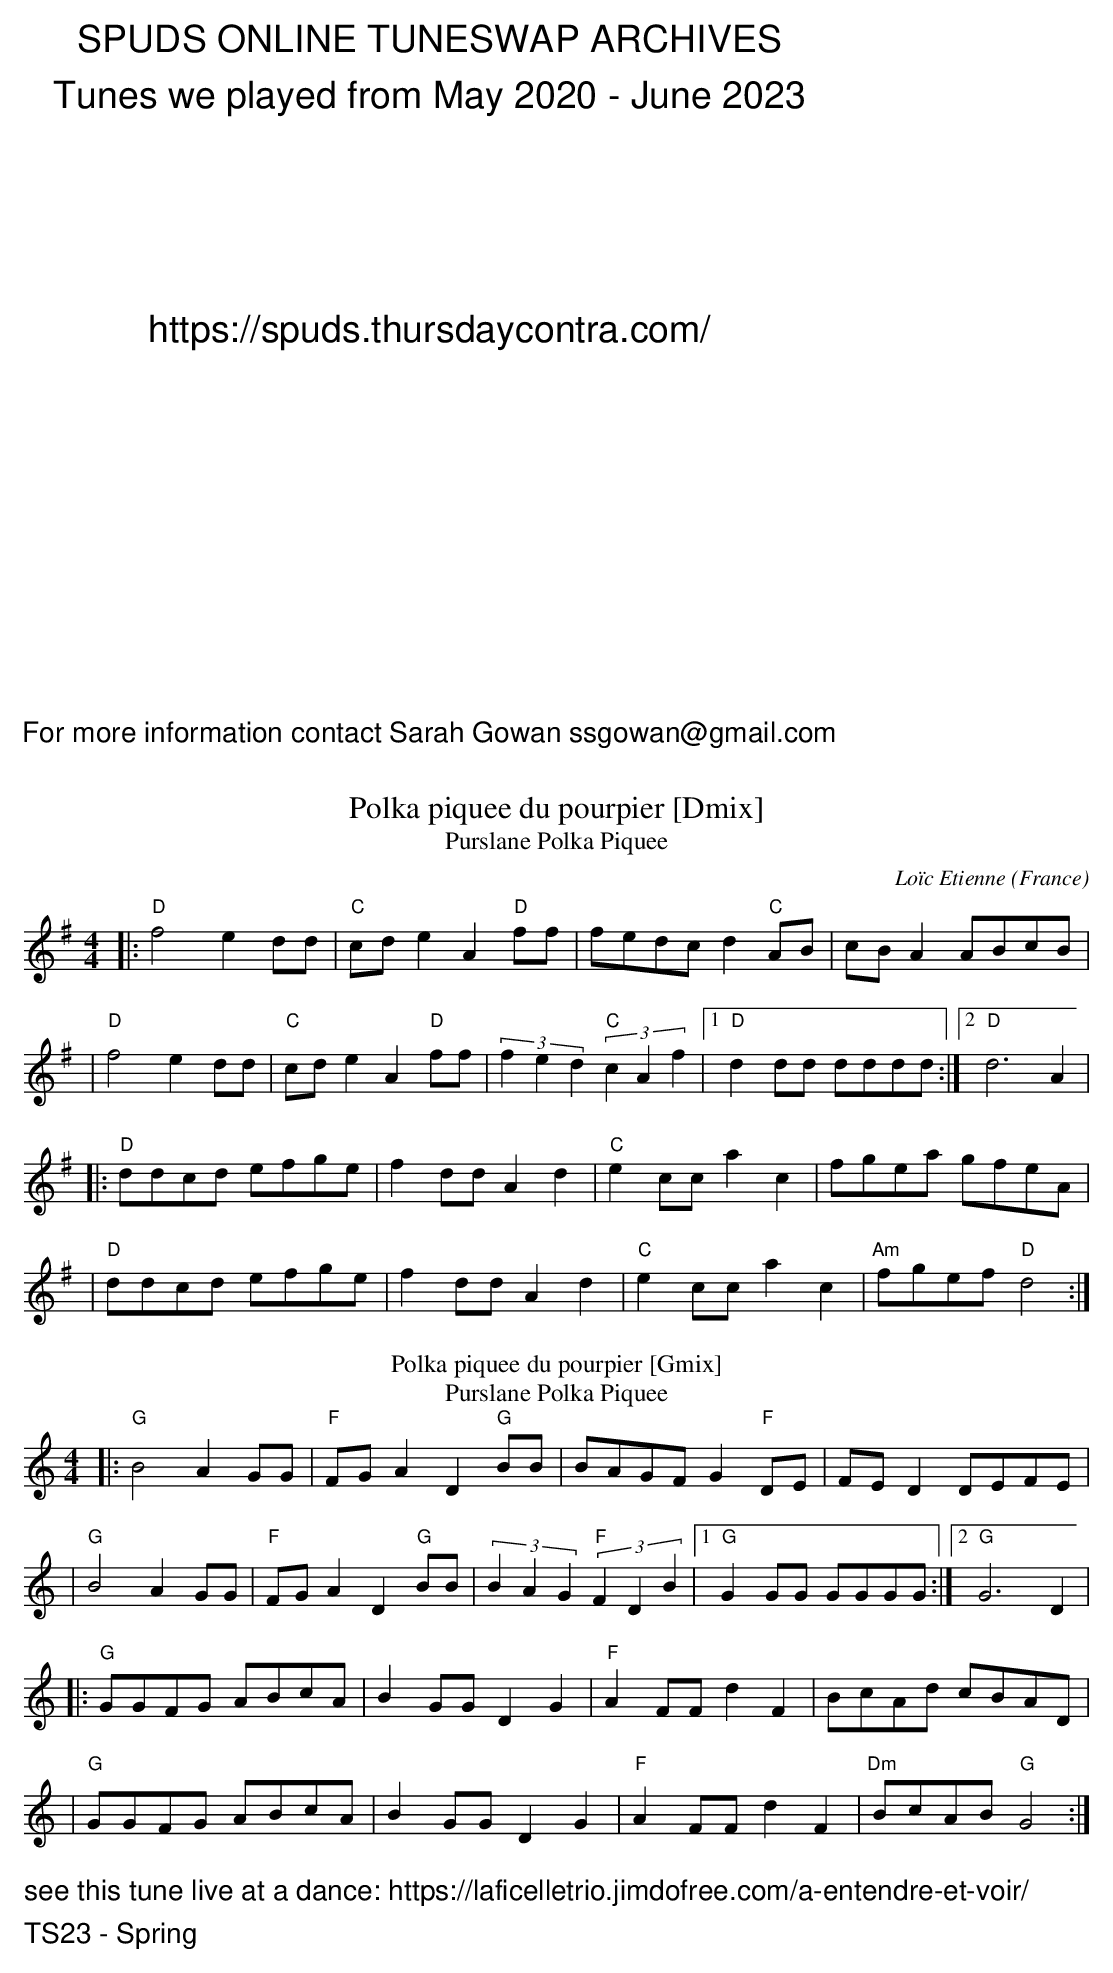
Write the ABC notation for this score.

X:1
T:Polka piquee du pourpier [Dmix]
T:Purslane Polka Piquee
C: Loïc Etienne
O: France
M: 4/4
L:1/8
K:Dmix
|:"D" f4 e2dd | "C" cde2A2 "D"ff | fedcd2"C"AB | cBA2ABcB|
| "D" f4 e2dd | "C" cde2A2 "D"ff| (3f2e2d2 "C"(3c2A2f2|1 "D" d2 dd dddd :|2 "D"d6 A2|
|:"D"ddcd efge| f2ddA2d2| "C"e2cca2c2| fgea gfeA|
|"D"ddcd efge| f2ddA2d2|"C" e2cca2c2| "Am"fgef "D"d4:|]
T:Polka piquee du pourpier [Gmix]
T:Purslane Polka Piquee
C: Loïc Etienne
O: France
M: 4/4
L:1/8
K:Gmix
|:"G" B4 A2GG | "F" FGA2D2 "G"BB | BAGFG2"F"DE | FED2DEFE|
| "G"B4 A2GG | "F"FGA2D2"G"BB | (3B2A2G2 "F"(3F2D2B2|1 "G" G2 GG GGGG :|2 "G"G6 D2|
|:"G"GGFG ABcA| B2GGD2G2| "F"A2FFd2F2| BcAd cBAD|
|"G"GGFG ABcA| B2GGD2G2|"F" A2FFd2F2| "Dm"BcAB "G"G4:|]
